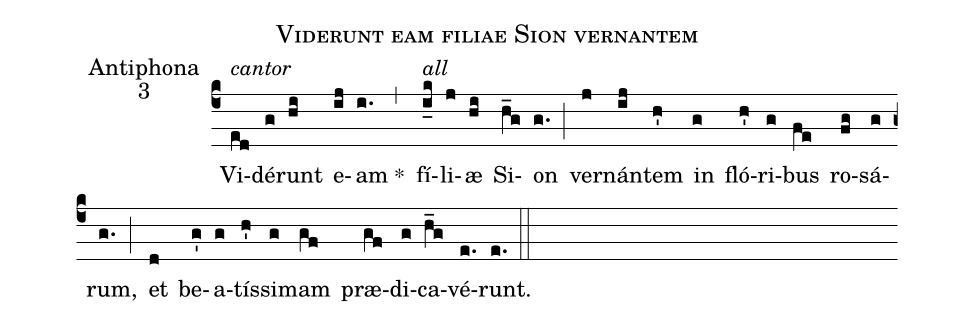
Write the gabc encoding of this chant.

name:Viderunt eam filiae Sion vernantem;
office-part:Antiphona;
mode:3;
%%
(c4)<alt>cantor</alt> Vi(ed)dé(g)runt(hi) e(ij)am(i.) *(,)<alt>all</alt> fí(i_k)li(j)æ(hi) Si(h_g)on(g.) (;) ver(j)nán(ij)tem(h') in(g) fló(h')ri(g)bus(fe) ro(fg)sá(g)rum,(g.) (;) et(d) be(g')a(g)tís(h')si(g)mam(gf) præ(gf)di(g)ca(h_g)vé(e.)runt.(e.) (::)
